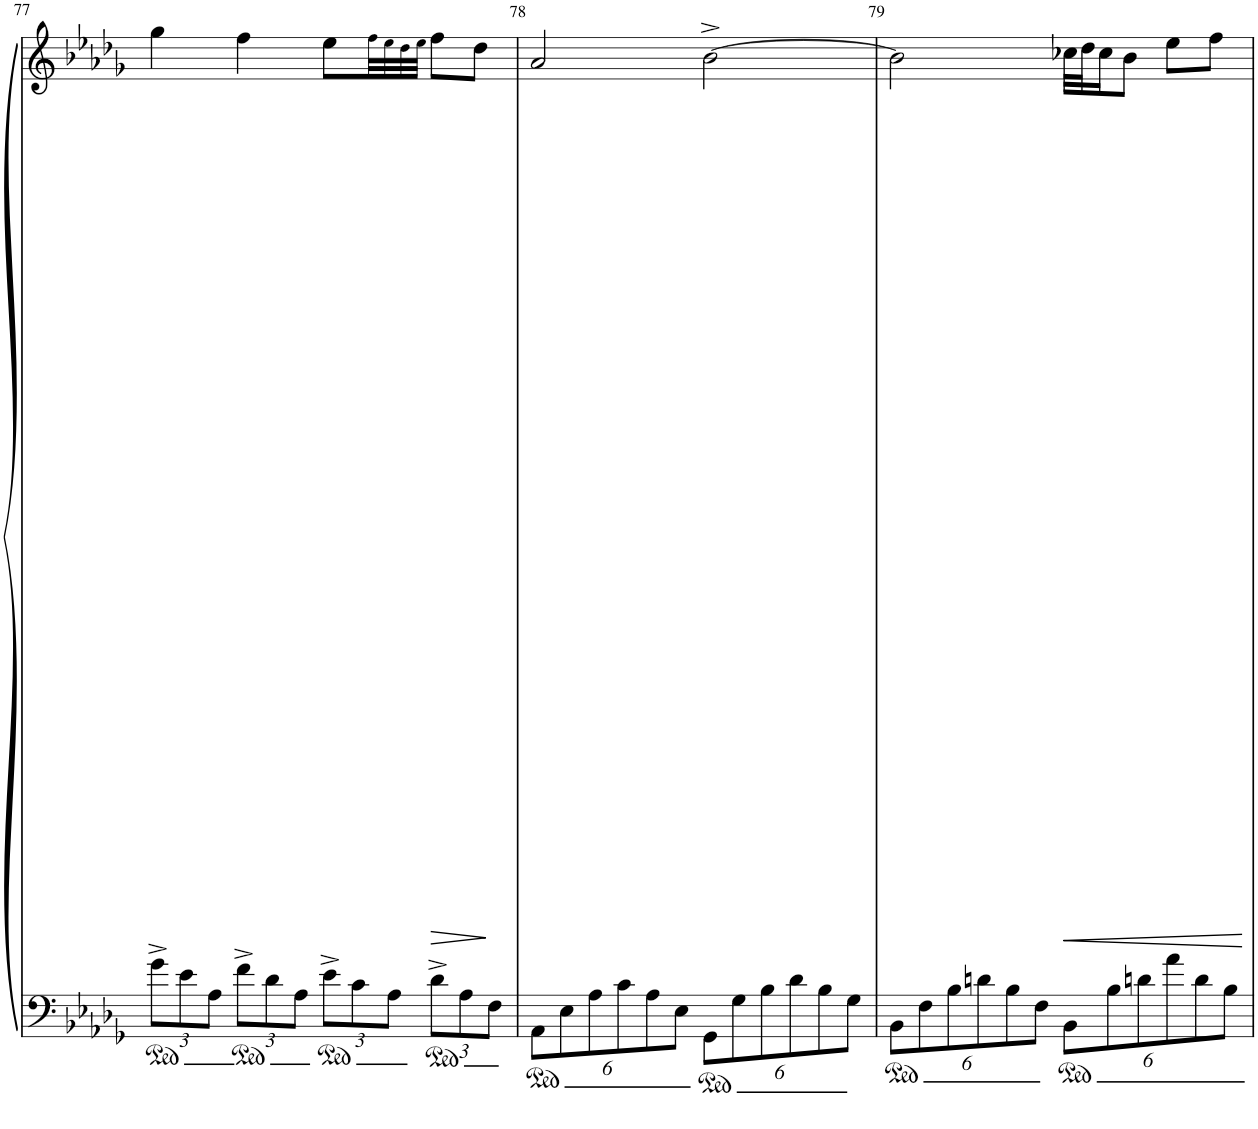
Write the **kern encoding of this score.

**kern	**kern	**dynam
*part1	*part1	*part1
*staff2	*staff1	*staff1/2
*I"Piano	*	*
*I'Pno	*	*
!!LO:PB:g=z
*clefF4	*clefG2	*
*k[b-e-a-d-g-]	*k[b-e-a-d-g-]	*
*M4/4	*M4/4	*
*met(c)	*met(c)	*
*Xbrackettup	*	*
=77	=77	=77
12g-^\L	4gg-\	.
12e-\	.	.
12A-\J	.	.
12f^\L	4ff\	.
12d-\	.	.
12A-\J	.	.
12e-^\L	8ee-\L	.
12c\	.	.
.	32ff!\LL	.
.	32ee-!\	.
12A-\J	.	.
.	32dd-!\	.
.	32ee-!\JJJ	.
!	!	!LO:HP:b
12d-^\L	8ff\L	>
12A-\	.	.
.	8dd-\J	.
12F\J	.	.
.	.	]
=78	=78	=78
12AA-\L	2a-/	.
12E-\	.	.
12A-\	.	.
12c\	.	.
12A-\	.	.
12E-\J	.	.
12GG-\L	[2b-^\	.
12G-\	.	.
12B-\	.	.
12d-\	.	.
12B-\	.	.
12G-\J	.	.
=79	=79	=79
12BB-\L	2b-\]	.
12F\	.	.
12B-\	.	.
12dn\	.	.
12B-\	.	.
12F\J	.	.
!	!	!LO:HP:b
12BB-\L	32cc-X\LLL	<
.	32dd-\J	.
.	16cc-\J	.
12B-\	.	.
.	8b-\J	.
12dn\	.	.
12a-\	8ee-\L	.
12d\	.	.
.	8ff\J	.
12B-\J	.	.
.	.	[
=	=	=
*-	*-	*-
